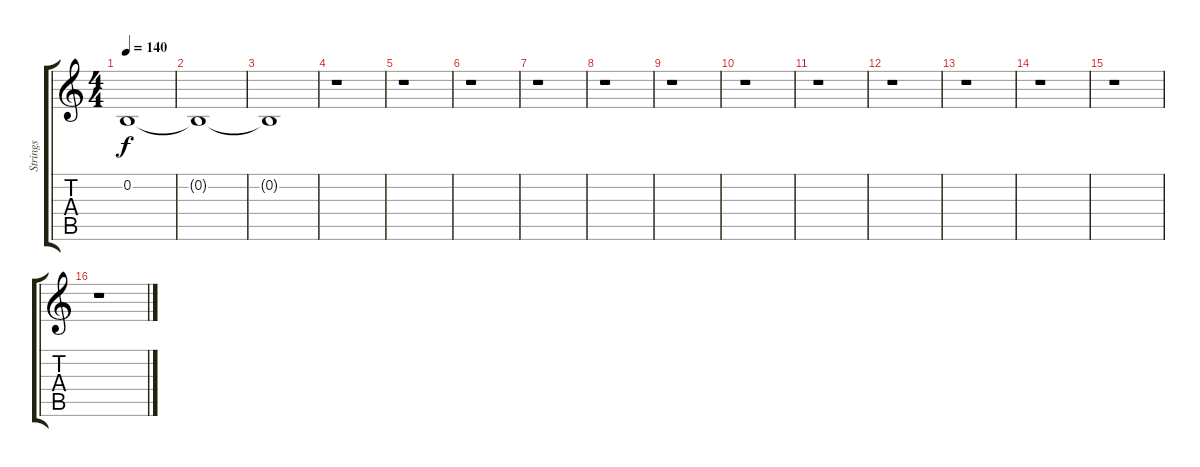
\track ("Strings" "Strings") {instrument violin}
\staff {score tabs}
\tuning (E4 B3 G3 D3 A2 E2) {hide}
\ts (4 4)
\tempo 140
\clef g2
\ks c
0.2.1{dy f volume 6} |
0.2{t}.1 |
0.2{t}.1{volume 0} |
r.1 |
r.1 |
r.1 |
r.1 |
r.1 |
r.1 |
r.1 |
r.1 |
r.1 |
r.1 |
r.1 |
r.1 |
r.1
